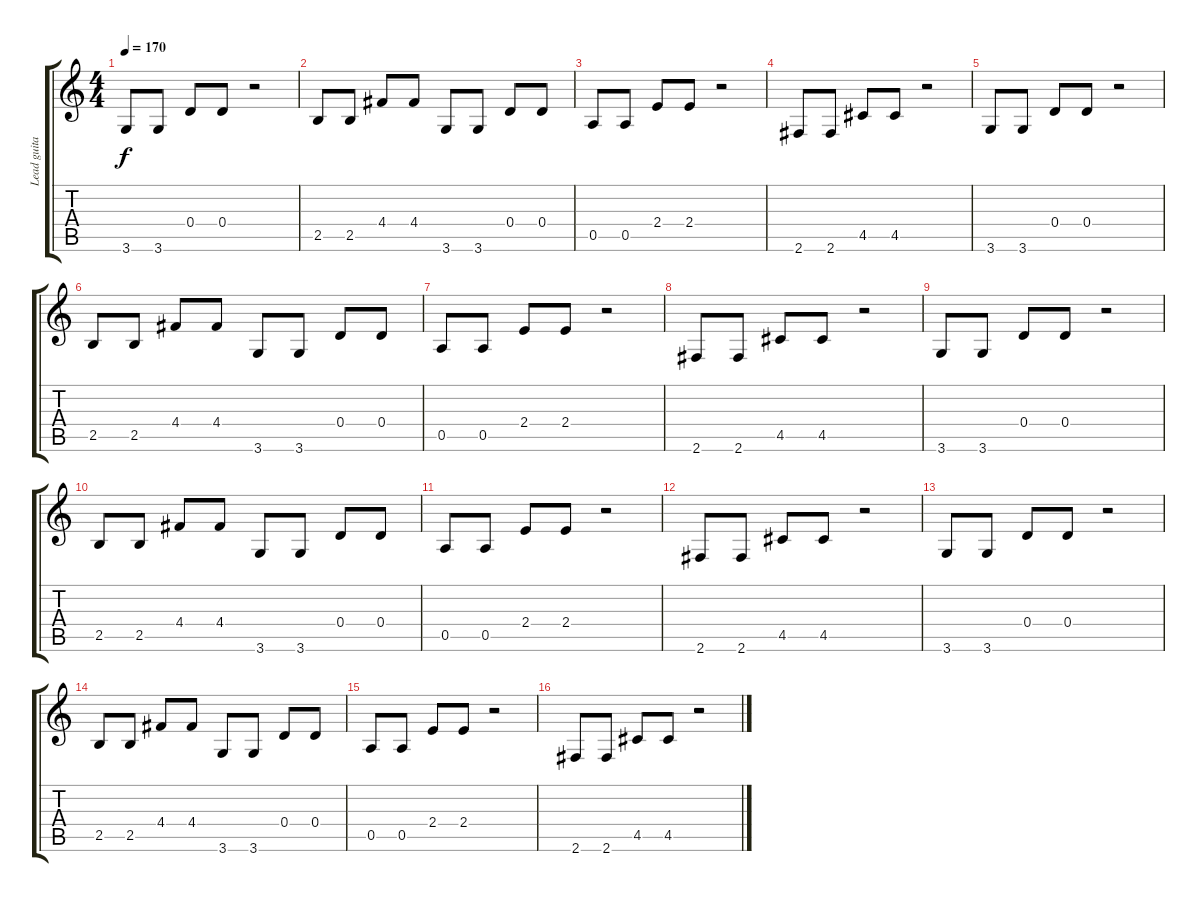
\track ("Lead guitar" "Lead guita") {instrument distortionguitar}
\staff {score tabs}
\tuning (E4 B3 G3 D3 A2 E2) {hide}
\ts (4 4)
\tempo 170
\clef g2
\ks c
3.6.8{dy f} 3.6.8 0.4.8 0.4.8 r.2 |
2.5.8 2.5.8 4.4.8 4.4.8 3.6.8 3.6.8 0.4.8 0.4.8 |
0.5.8 0.5.8 2.4.8 2.4.8 r.2 |
2.6.8 2.6.8 4.5.8 4.5.8 r.2 |
3.6.8 3.6.8 0.4.8 0.4.8 r.2 |
2.5.8 2.5.8 4.4.8 4.4.8 3.6.8 3.6.8 0.4.8 0.4.8 |
0.5.8 0.5.8 2.4.8 2.4.8 r.2 |
2.6.8 2.6.8 4.5.8 4.5.8 r.2 |
3.6.8 3.6.8 0.4.8 0.4.8 r.2 |
2.5.8 2.5.8 4.4.8 4.4.8 3.6.8 3.6.8 0.4.8 0.4.8 |
0.5.8 0.5.8 2.4.8 2.4.8 r.2 |
2.6.8 2.6.8 4.5.8 4.5.8 r.2 |
3.6.8 3.6.8 0.4.8 0.4.8 r.2 |
2.5.8 2.5.8 4.4.8 4.4.8 3.6.8 3.6.8 0.4.8 0.4.8 |
0.5.8 0.5.8 2.4.8 2.4.8 r.2 |
2.6.8 2.6.8 4.5.8 4.5.8 r.2
